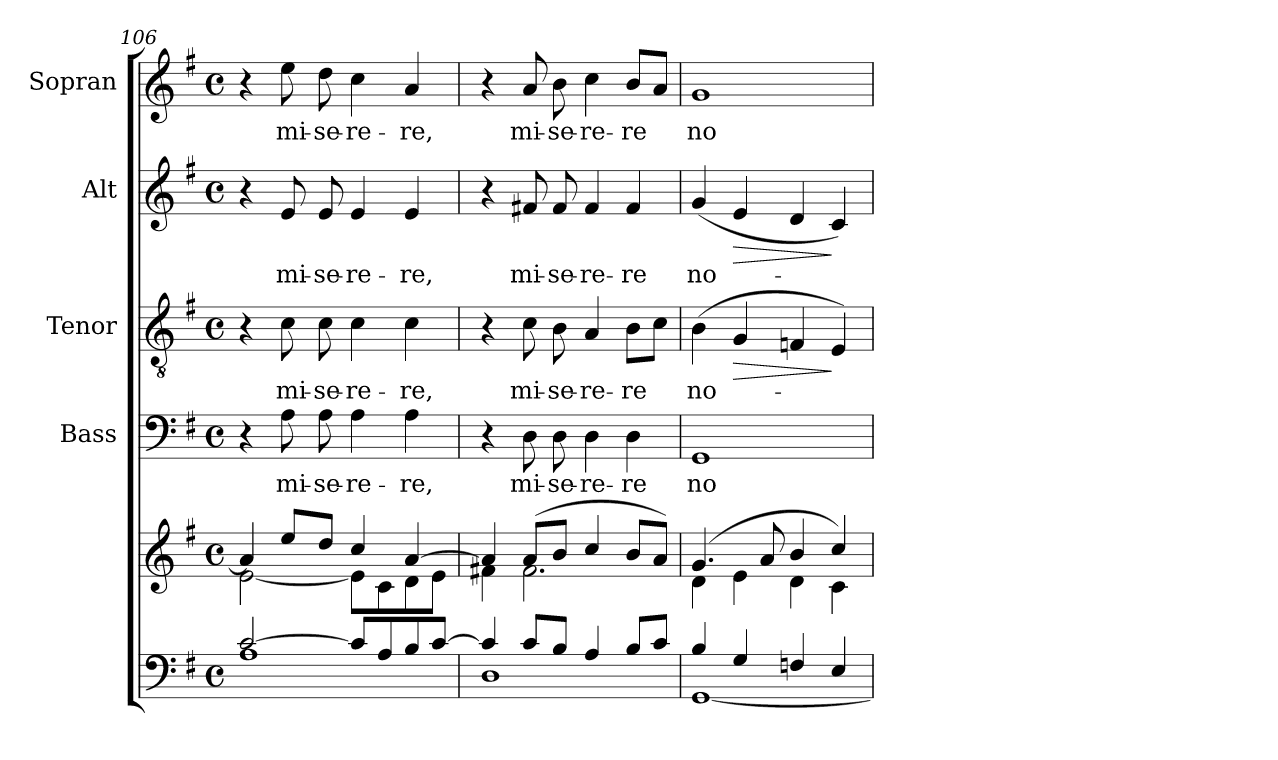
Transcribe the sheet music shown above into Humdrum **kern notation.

**kern	**kern	**kern	**text	**kern	**text	**dynam	**kern	**text	**dynam	**kern	**text
*part5	*part5	*part4	*part4	*part3	*part3	*part3	*part2	*part2	*part2	*part1	*part1
*staff6	*staff5	*staff4	*staff4	*staff3	*staff3	*staff3	*staff2	*staff2	*staff2	*staff1	*staff1
*	*	*I"Bass	*	*I"Tenor	*	*	*I"Alt	*	*	*I"Sopran	*
*	*	*I'B.	*	*I'T.	*	*	*I'A.	*	*	*I'S.	*
*clefF4	*clefG2	*clefF4	*	*clefGv2	*	*	*clefG2	*	*	*clefG2	*
*k[f#]	*k[f#]	*k[f#]	*	*k[f#]	*	*	*k[f#]	*	*	*k[f#]	*
*G:	*G:	*G:	*	*G:	*	*	*G:	*	*	*G:	*
*M4/4	*M4/4	*M4/4	*	*M4/4	*	*	*M4/4	*	*	*M4/4	*
*met(c)	*met(c)	*met(c)	*	*met(c)	*	*	*met(c)	*	*	*met(c)	*
=106	=106	=106	=106	=106	=106	=106	=106	=106	=106	=106	=106
*^	*^	*	*	*	*	*	*	*	*	*	*
[>2c/	1A	4a/]	[<2e\	4r	.	4r	.	.	4r	.	.	4r	.
!	!	!	!	!	!LO:LY:b	!	!LO:LY:b	!	!	!LO:LY:b	!	!	!LO:LY:b
.	.	8ee/L	.	8A\	mi-	8c\	mi-	.	8e/	mi-	.	8ee\	mi-
!	!	!	!	!	!LO:LY:b	!	!LO:LY:b	!	!	!LO:LY:b	!	!	!LO:LY:b
.	.	8dd/J	.	8A\	-se-	8c\	-se-	.	8e/	-se-	.	8dd\	-se-
!	!	!	!	!	!LO:LY:b	!	!LO:LY:b	!	!	!LO:LY:b	!	!	!LO:LY:b
8c/L]	.	4cc/	8e\L]	4A\	-re-	4c\	-re-	.	4e/	-re-	.	4cc\	-re-
8A/	.	.	8c\	.	.	.	.	.	.	.	.	.	.
!	!	!	!	!	!LO:LY:b	!	!LO:LY:b	!	!	!LO:LY:b	!	!	!LO:LY:b
8B/	.	[>4a/	8d\	4A\	-re,	4c\	-re,	.	4e/	-re,	.	4a/	-re,
[>8c/J	.	.	8e\J	.	.	.	.	.	.	.	.	.	.
=107	=107	=107	=107	=107	=107	=107	=107	=107	=107	=107	=107	=107	=107
4c/]	1D	4a/]	4f#X\	4r	.	4r	.	.	4r	.	.	4r	.
!	!	!	!	!	!LO:LY:b	!	!LO:LY:b	!	!	!LO:LY:b	!	!	!LO:LY:b
8c/L	.	(>8a/L	2.f#\	8D\	mi-	8c\	mi-	.	8f#X/	mi-	.	8a/	mi-
!	!	!	!	!	!LO:LY:b	!	!LO:LY:b	!	!	!LO:LY:b	!	!	!LO:LY:b
8B/J	.	8b/J	.	8D\	-se-	8B\	-se-	.	8f#/	-se-	.	8b\	-se-
!	!	!	!	!	!LO:LY:b	!	!LO:LY:b	!	!	!LO:LY:b	!	!	!LO:LY:b
4A/	.	4cc/	.	4D\	-re-	4A/	-re-	.	4f#/	-re-	.	4cc\	-re-
!	!	!	!	!	!LO:LY:b	!	!LO:LY:b	!	!	!LO:LY:b	!	!	!LO:LY:b
8B/L	.	8b/L	.	4D\	-re	8B\L	-re	.	4f#/	-re	.	8b/L	-re
8c/J	.	8a/J)	.	.	.	8c\J	.	.	.	.	.	8a/J	.
!!LO:PB:g=z
=108	=108	=108	=108	=108	=108	=108	=108	=108	=108	=108	=108	=108	=108
!	!	!	!	!	!LO:LY:b	!	!LO:LY:b	!	!	!LO:LY:b	!	!	!LO:LY:b
4B/	[<1GG	(4.g/	4d\	1GG	no-	(>4B\	no-	.	(<4g/	no-	.	1g	no-
!	!	!	!	!	!	!	!	!LO:HP:b	!	!	!LO:HP:b	!	!
4G/	.	.	4e\	.	.	4G/	.	>	4e/	.	>	.	.
.	.	8a/	.	.	.	.	.	.	.	.	.	.	.
4Fn/	.	4b/	4d\	.	.	4Fn/	.	.	4d/	.	.	.	.
4E/	.	4cc/)	4c\	.	.	4E/)	.	]	4c/)	.	]	.	.
*v	*v	*	*	*	*	*	*	*	*	*	*	*	*
*	*v	*v	*	*	*	*	*	*	*	*	*	*
=	=	=	=	=	=	=	=	=	=	=	=
*-	*-	*-	*-	*-	*-	*-	*-	*-	*-	*-	*-
